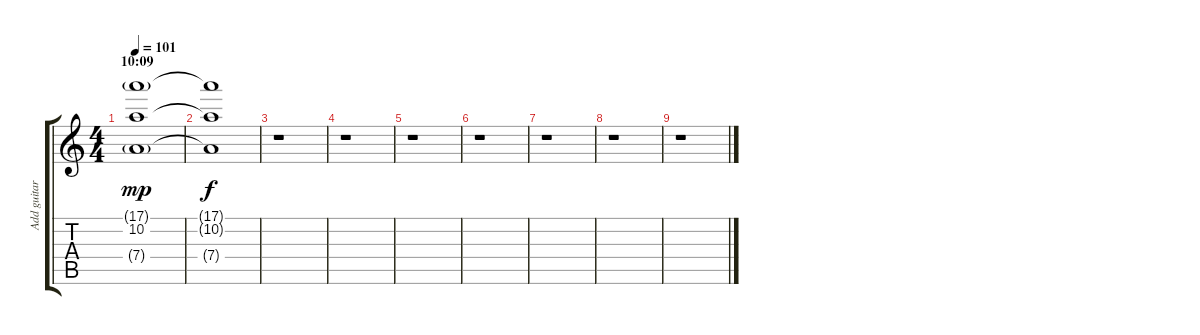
\track ("Add guitar 1" "Add guitar") {instrument overdrivenguitar}
\staff {score tabs}
\tuning (E4 B3 G3 D3 A2 E2) {hide}
\ts (4 4)
\section ("" "10:09")
\tempo 101
\clef g2
\ks c
(17.1{g} 10.2 7.4{g}).1{dy mp} |
(17.1{t} 10.2{t} 7.4{t}).1{dy f} |
r.1 |
r.1 |
r.1 |
r.1 |
r.1 |
r.1 |
r.1
